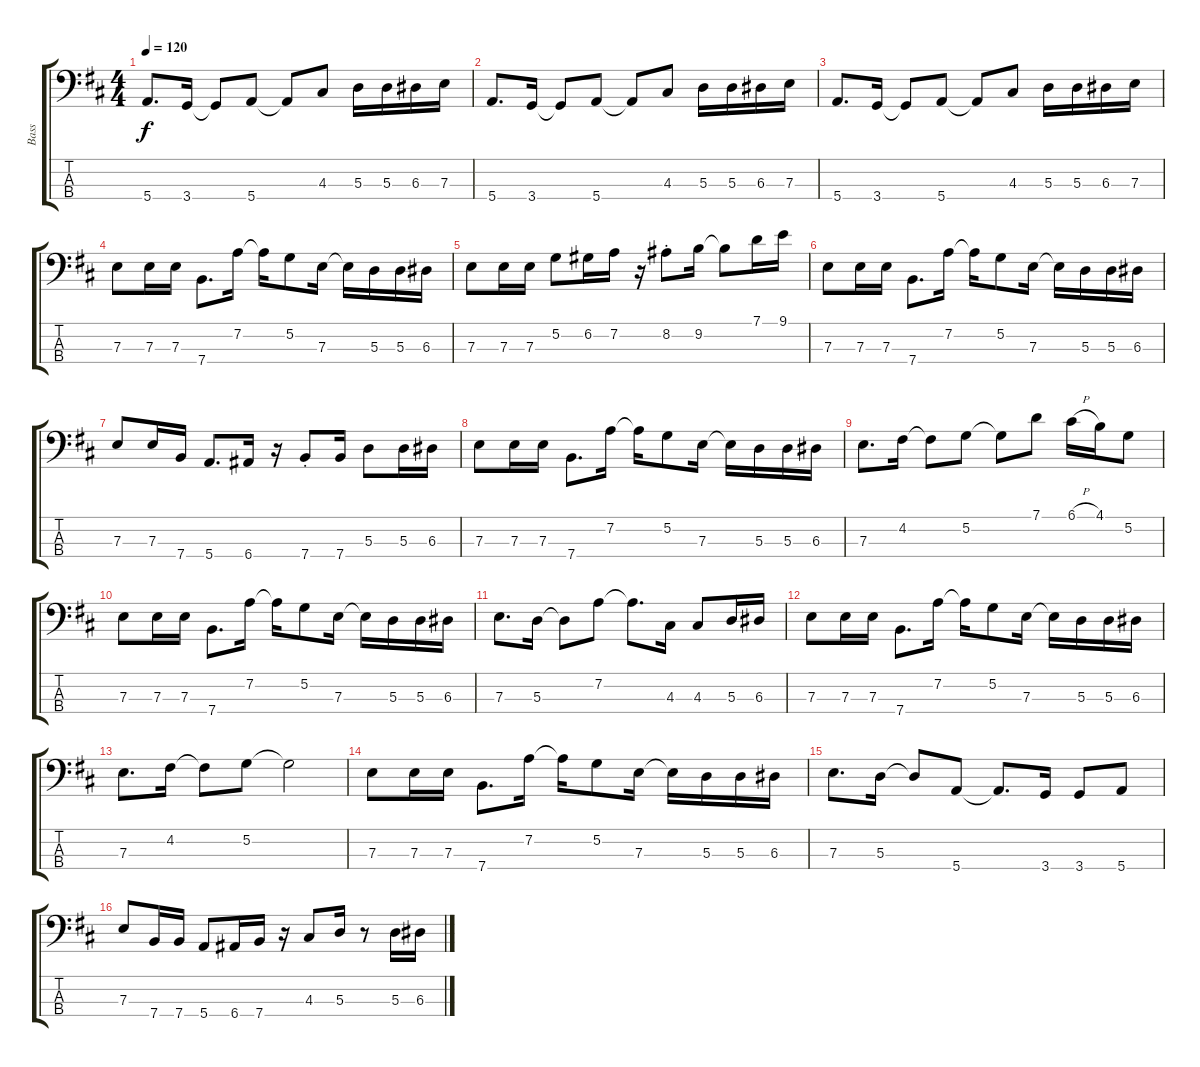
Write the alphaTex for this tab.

\track ("Bass" "Bass") {instrument electricbassfinger}
\staff {score tabs}
\tuning (G2 D2 A1 E1) {hide}
\ts (4 4)
\tempo 120
\clef f4
\ks d
5.4.8{d dy f} 3.4.16 3.4{t}.8 5.4.8 5.4{t}.8 4.3.8 5.3.16 5.3.16 6.3.16 7.3.16 |
5.4.8{d} 3.4.16 3.4{t}.8 5.4.8 5.4{t}.8 4.3.8 5.3.16 5.3.16 6.3.16 7.3.16 |
5.4.8{d} 3.4.16 3.4{t}.8 5.4.8 5.4{t}.8 4.3.8 5.3.16 5.3.16 6.3.16 7.3.16 |
7.3.8 7.3.16 7.3.16 7.4.8{d} 7.2.16 7.2{t}.16 5.2.8 7.3.16 7.3{t}.16 5.3.16 5.3.16 6.3.16 |
7.3.8 7.3.16 7.3.16 5.2.8 6.2.16 7.2.16 r.16 8.2{st}.8 9.2.16 9.2{t}.8 7.1.16 9.1.16 |
7.3.8 7.3.16 7.3.16 7.4.8{d} 7.2.16 7.2{t}.16 5.2.8 7.3.16 7.3{t}.16 5.3.16 5.3.16 6.3.16 |
7.3.8 7.3.16 7.4.16 5.4.8{d} 6.4.16 r.16 7.4{st}.8 7.4.16 5.3.8 5.3.16 6.3.16 |
7.3.8 7.3.16 7.3.16 7.4.8{d} 7.2.16 7.2{t}.16 5.2.8 7.3.16 7.3{t}.16 5.3.16 5.3.16 6.3.16 |
7.3.8{d} 4.2.16 4.2{t}.8 5.2.8 5.2{t}.8 7.1.8 6.1{h}.16 4.1.16 5.2.8 |
7.3.8 7.3.16 7.3.16 7.4.8{d} 7.2.16 7.2{t}.16 5.2.8 7.3.16 7.3{t}.16 5.3.16 5.3.16 6.3.16 |
7.3.8{d} 5.3.16 5.3{t}.8 7.2.8 7.2{t}.8{d} 4.3.16 4.3.8 5.3.16 6.3.16 |
7.3.8 7.3.16 7.3.16 7.4.8{d} 7.2.16 7.2{t}.16 5.2.8 7.3.16 7.3{t}.16 5.3.16 5.3.16 6.3.16 |
7.3.8{d} 4.2.16 4.2{t}.8 5.2.8 5.2{t}.2 |
7.3.8 7.3.16 7.3.16 7.4.8{d} 7.2.16 7.2{t}.16 5.2.8 7.3.16 7.3{t}.16 5.3.16 5.3.16 6.3.16 |
7.3.8{d} 5.3.16 5.3{t}.8 5.4.8 5.4{t}.8{d} 3.4.16 3.4.8 5.4.8 |
7.3.8 7.4.16 7.4.16 5.4.8 6.4.16 7.4.16 r.16 4.3.8 5.3.16 r.8 5.3.16 6.3.16
